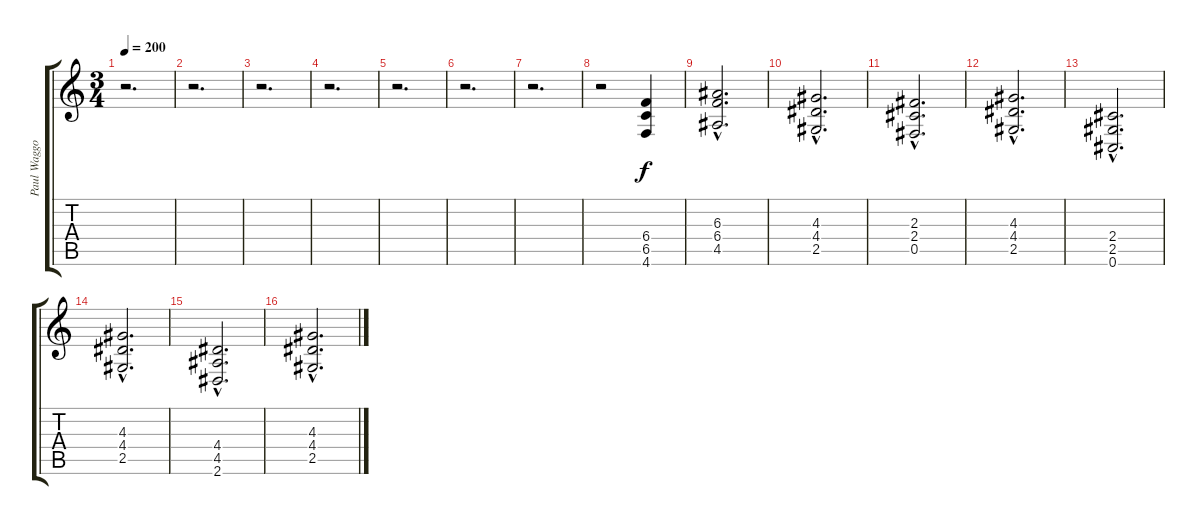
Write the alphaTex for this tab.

\track ("Paul Waggoner Rhythm Gtr." "Paul Waggo") {instrument distortionguitar}
\staff {score tabs}
\tuning (Db4 Ab3 E3 B2 Gb2 Db2) {hide}
\ts (3 4)
\tempo 200
\clef g2
\ks c
r.2{d dy f instrument distortionguitar} |
r.2{d} |
r.2{d} |
r.2{d} |
r.2{d} |
r.2{d} |
r.2{d} |
r.2 (6.4 6.5 4.6).4 |
(6.3{hac} 6.4{hac} 4.5{hac}).2{d} |
(4.3{hac} 4.4{hac} 2.5{hac}).2{d} |
(2.3{hac} 2.4{hac} 0.5{hac}).2{d} |
(4.3{hac} 4.4{hac} 2.5{hac}).2{d} |
(2.4{hac} 2.5{hac} 0.6{hac}).2{d} |
(4.3{hac} 4.4{hac} 2.5{hac}).2{d} |
(4.4{hac} 4.5{hac} 2.6{hac}).2{d} |
(4.3{hac} 4.4{hac} 2.5{hac}).2{d}
